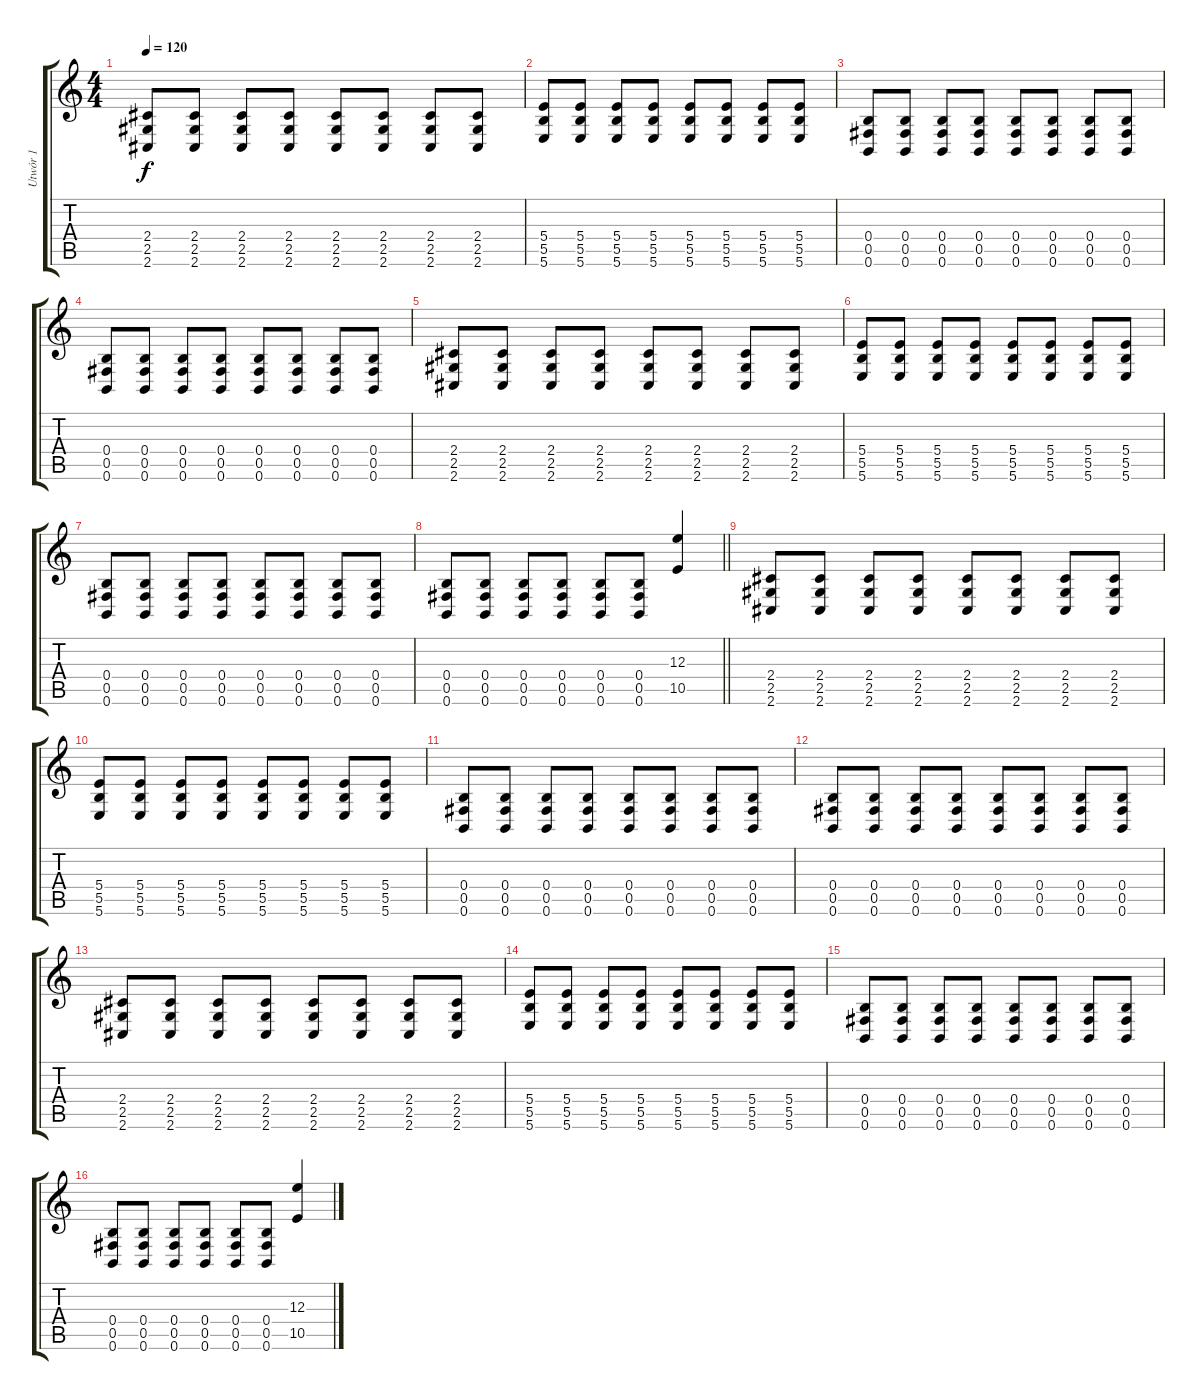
\track ("Utwór 1" "Utwór 1") {instrument distortionguitar}
\staff {score tabs}
\tuning (Db4 Ab3 E3 B2 Gb2 B1) {hide}
\ts (4 4)
\tempo 120
\clef g2
\ks c
(2.4 2.5 2.6).8{dy f} (2.4 2.5 2.6).8 (2.4 2.5 2.6).8 (2.4 2.5 2.6).8 (2.4 2.5 2.6).8 (2.4 2.5 2.6).8 (2.4 2.5 2.6).8 (2.4 2.5 2.6).8 |
(5.4 5.5 5.6).8 (5.4 5.5 5.6).8 (5.4 5.5 5.6).8 (5.4 5.5 5.6).8 (5.4 5.5 5.6).8 (5.4 5.5 5.6).8 (5.4 5.5 5.6).8 (5.4 5.5 5.6).8 |
(0.4 0.5 0.6).8 (0.4 0.5 0.6).8 (0.4 0.5 0.6).8 (0.4 0.5 0.6).8 (0.4 0.5 0.6).8 (0.4 0.5 0.6).8 (0.4 0.5 0.6).8 (0.4 0.5 0.6).8 |
(0.4 0.5 0.6).8 (0.4 0.5 0.6).8 (0.4 0.5 0.6).8 (0.4 0.5 0.6).8 (0.4 0.5 0.6).8 (0.4 0.5 0.6).8 (0.4 0.5 0.6).8 (0.4 0.5 0.6).8 |
(2.4 2.5 2.6).8 (2.4 2.5 2.6).8 (2.4 2.5 2.6).8 (2.4 2.5 2.6).8 (2.4 2.5 2.6).8 (2.4 2.5 2.6).8 (2.4 2.5 2.6).8 (2.4 2.5 2.6).8 |
(5.4 5.5 5.6).8 (5.4 5.5 5.6).8 (5.4 5.5 5.6).8 (5.4 5.5 5.6).8 (5.4 5.5 5.6).8 (5.4 5.5 5.6).8 (5.4 5.5 5.6).8 (5.4 5.5 5.6).8 |
(0.4 0.5 0.6).8 (0.4 0.5 0.6).8 (0.4 0.5 0.6).8 (0.4 0.5 0.6).8 (0.4 0.5 0.6).8 (0.4 0.5 0.6).8 (0.4 0.5 0.6).8 (0.4 0.5 0.6).8 |
\barLineRight lightlight
(0.4 0.5 0.6).8 (0.4 0.5 0.6).8 (0.4 0.5 0.6).8 (0.4 0.5 0.6).8 (0.4 0.5 0.6).8 (0.4 0.5 0.6).8 (12.3 10.5).4 |
(2.4 2.5 2.6).8 (2.4 2.5 2.6).8 (2.4 2.5 2.6).8 (2.4 2.5 2.6).8 (2.4 2.5 2.6).8 (2.4 2.5 2.6).8 (2.4 2.5 2.6).8 (2.4 2.5 2.6).8 |
(5.4 5.5 5.6).8 (5.4 5.5 5.6).8 (5.4 5.5 5.6).8 (5.4 5.5 5.6).8 (5.4 5.5 5.6).8 (5.4 5.5 5.6).8 (5.4 5.5 5.6).8 (5.4 5.5 5.6).8 |
(0.4 0.5 0.6).8 (0.4 0.5 0.6).8 (0.4 0.5 0.6).8 (0.4 0.5 0.6).8 (0.4 0.5 0.6).8 (0.4 0.5 0.6).8 (0.4 0.5 0.6).8 (0.4 0.5 0.6).8 |
(0.4 0.5 0.6).8 (0.4 0.5 0.6).8 (0.4 0.5 0.6).8 (0.4 0.5 0.6).8 (0.4 0.5 0.6).8 (0.4 0.5 0.6).8 (0.4 0.5 0.6).8 (0.4 0.5 0.6).8 |
(2.4 2.5 2.6).8 (2.4 2.5 2.6).8 (2.4 2.5 2.6).8 (2.4 2.5 2.6).8 (2.4 2.5 2.6).8 (2.4 2.5 2.6).8 (2.4 2.5 2.6).8 (2.4 2.5 2.6).8 |
(5.4 5.5 5.6).8 (5.4 5.5 5.6).8 (5.4 5.5 5.6).8 (5.4 5.5 5.6).8 (5.4 5.5 5.6).8 (5.4 5.5 5.6).8 (5.4 5.5 5.6).8 (5.4 5.5 5.6).8 |
(0.4 0.5 0.6).8 (0.4 0.5 0.6).8 (0.4 0.5 0.6).8 (0.4 0.5 0.6).8 (0.4 0.5 0.6).8 (0.4 0.5 0.6).8 (0.4 0.5 0.6).8 (0.4 0.5 0.6).8 |
(0.4 0.5 0.6).8 (0.4 0.5 0.6).8 (0.4 0.5 0.6).8 (0.4 0.5 0.6).8 (0.4 0.5 0.6).8 (0.4 0.5 0.6).8 (12.3 10.5).4
